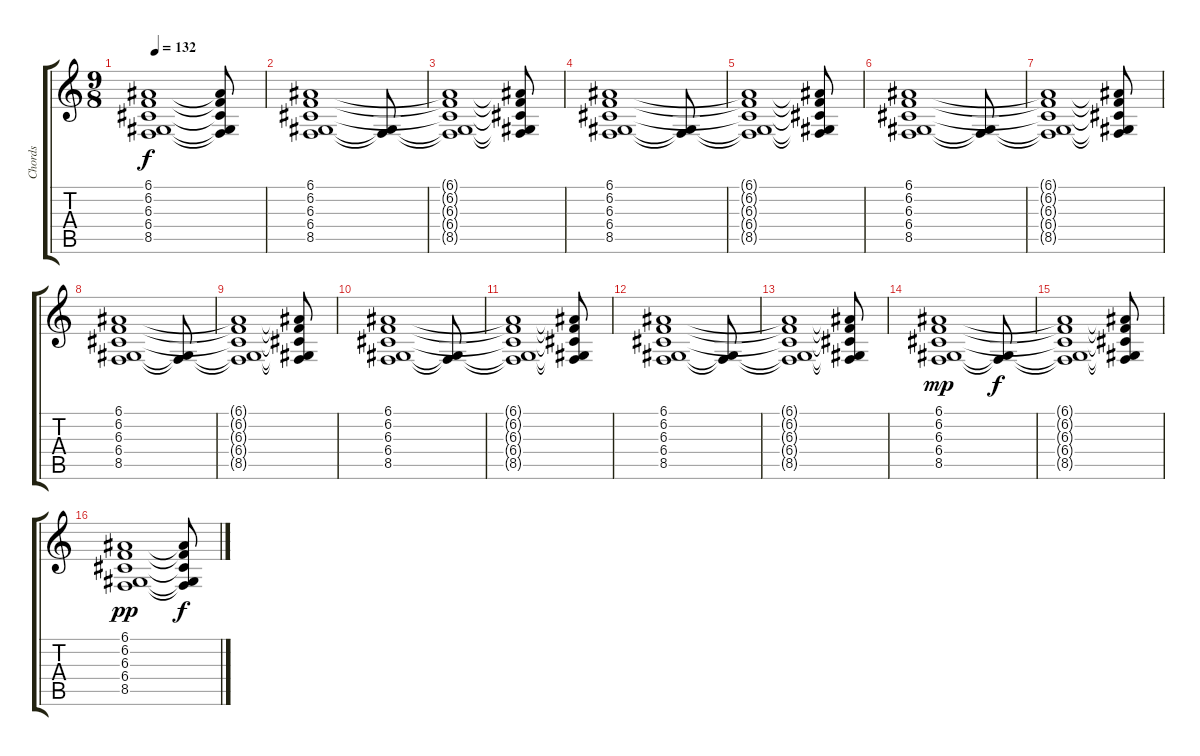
\track ("Chords" "Chords") {instrument pad7halo}
\staff {score tabs}
\tuning (E4 B3 G3 D3 A2 E2) {hide}
\ts (9 8)
\tempo 132
\clef g2
\ks c
(6.1{t} 6.2{t} 6.3{t} 6.4{t} 8.5{t}).1{dy f} (6.1{t} 6.2{t} 6.3{t} 6.4{t} 8.5{t}).8 |
(6.1 6.2 6.3 6.4 8.5).1 (6.4{t} 8.5{t}).8 |
(6.1{t} 6.2{t} 6.3{t} 6.4{t} 8.5{t}).1 (6.1{t} 6.2{t} 6.3{t} 6.4{t} 8.5{t}).8 |
(6.1 6.2 6.3 6.4 8.5).1 (6.4{t} 8.5{t}).8 |
(6.1{t} 6.2{t} 6.3{t} 6.4{t} 8.5{t}).1 (6.1{t} 6.2{t} 6.3{t} 6.4{t} 8.5{t}).8 |
(6.1 6.2 6.3 6.4 8.5).1 (6.4{t} 8.5{t}).8 |
(6.1{t} 6.2{t} 6.3{t} 6.4{t} 8.5{t}).1 (6.1{t} 6.2{t} 6.3{t} 6.4{t} 8.5{t}).8 |
(6.1 6.2 6.3 6.4 8.5).1 (6.4{t} 8.5{t}).8 |
(6.1{t} 6.2{t} 6.3{t} 6.4{t} 8.5{t}).1 (6.1{t} 6.2{t} 6.3{t} 6.4{t} 8.5{t}).8 |
(6.1 6.2 6.3 6.4 8.5).1 (6.4{t} 8.5{t}).8 |
(6.1{t} 6.2{t} 6.3{t} 6.4{t} 8.5{t}).1 (6.1{t} 6.2{t} 6.3{t} 6.4{t} 8.5{t}).8 |
(6.1 6.2 6.3 6.4 8.5).1 (6.4{t} 8.5{t}).8 |
(6.1{t} 6.2{t} 6.3{t} 6.4{t} 8.5{t}).1 (6.1{t} 6.2{t} 6.3{t} 6.4{t} 8.5{t}).8 |
(6.1 6.2 6.3 6.4 8.5).1{dy mp} (6.4{t} 8.5{t}).8{dy f} |
(6.1{t} 6.2{t} 6.3{t} 6.4{t} 8.5{t}).1{volume 0} (6.1{t} 6.2{t} 6.3{t} 6.4{t} 8.5{t}).8 |
(6.1 6.2 6.3 6.4 8.5).1{dy pp} (6.1{t} 6.2{t} 6.3{t} 6.4{t} 8.5{t}).8{dy f}
